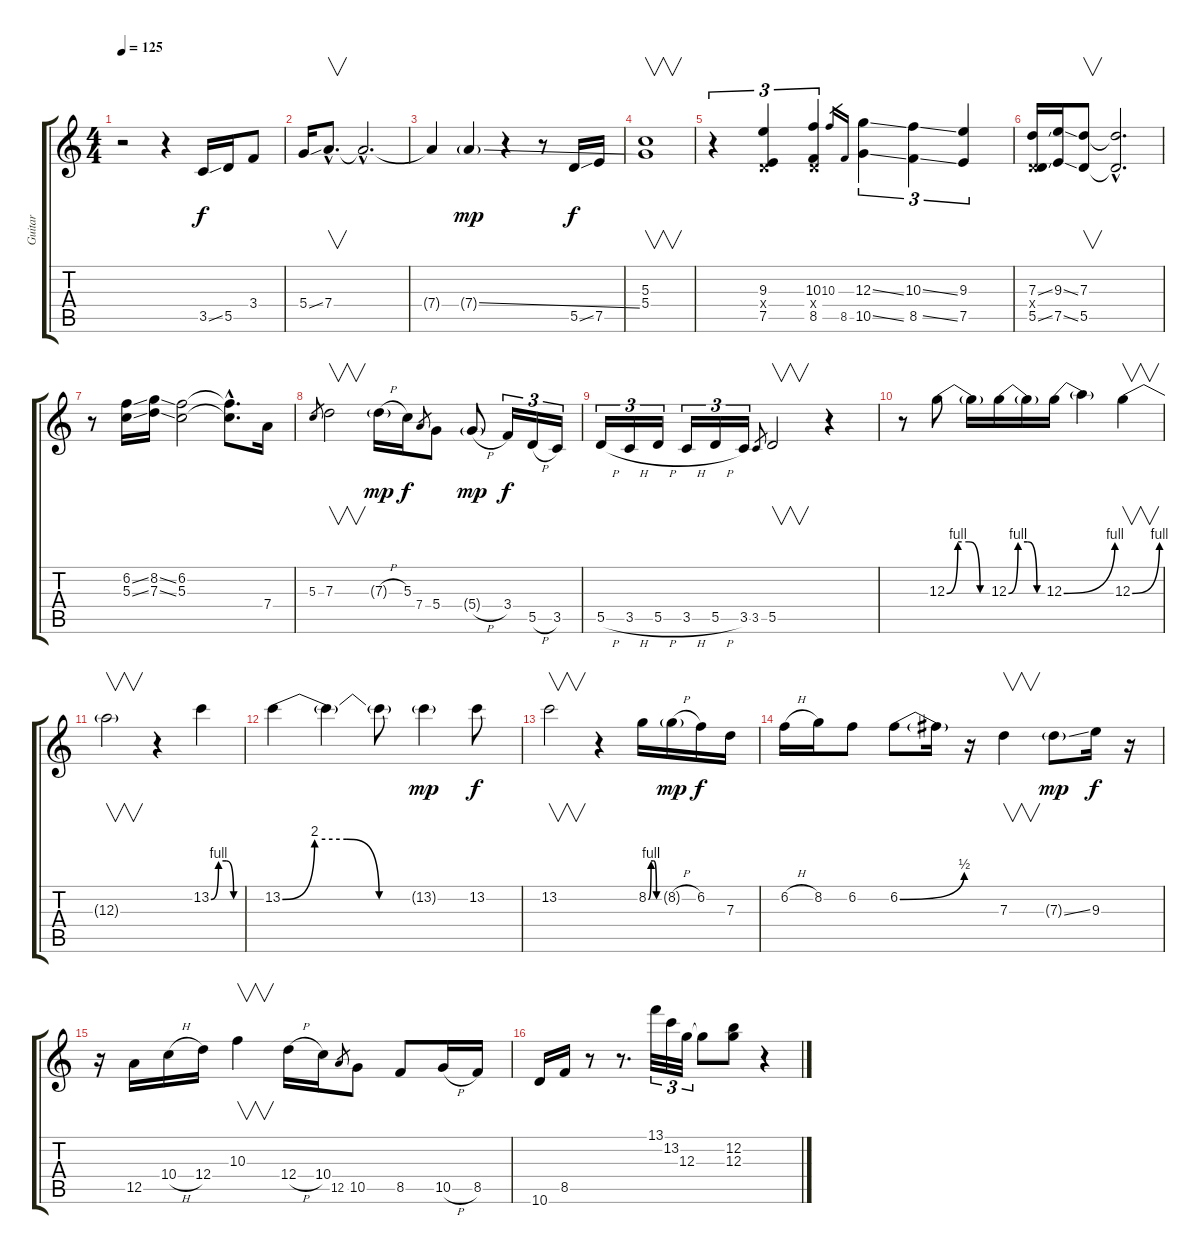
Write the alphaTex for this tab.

\track ("Guitar" "Guitar") {instrument acousticguitarsteel}
\staff {score tabs}
\tuning (E4 B3 G3 D3 A2 E2) {hide}
\ts (4 4)
\tempo 125
\clef g2
\ks c
r.2{dy f instrument acousticguitarsteel} r.4 3.5{ss}.16 5.5.16 3.4.8 |
5.4{ss}.16 7.4{hac}.8{v d} 7.4{hac t}.2{d} |
7.4{t}.4 7.4{ss g}.4{dy mp} r.4 r.8 5.5{ss}.16{dy f} 7.5.16 |
(5.3 5.4).1{v} |
r.4{tu (3 2)} (9.3 0.4{x} 7.5).4{tu (3 2)} (10.3 0.4{x} 8.5).4{tu (3 2)} 10.3.16{gr} 8.5.16{gr} (12.3{ss} 10.5{ss}).4{tu (3 2)} (10.3{ss} 8.5{ss}).4{tu (3 2)} (9.3 7.5).4{tu (3 2)} |
(7.3{ss} 0.4{x} 5.5{ss}).16 (9.3{ss} 7.5{ss}).16 (7.3 5.5).8{v} (7.3{hac t} 5.5{hac t}).2{d} |
r.8 (6.2{ss} 5.3{ss}).16 (8.2{ss} 7.3{ss}).16 (6.2 5.3).2 (6.2{hac t} 5.3{hac t}).8{d} 7.4.16 |
5.3.8{gr} 7.3.2{v} 7.3{h g}.16{dy mp} 5.3.16{dy f} 7.4.8{gr} 5.4.8 5.4{h g}.8{dy mp} 3.4.16{tu (3 2) dy f} 5.5{h}.16{tu (3 2)} 3.5.16{tu (3 2)} |
5.5{h}.16{tu (3 2)} 3.5{h}.16{tu (3 2)} 5.5{h}.16{tu (3 2)} 3.5{h}.16{tu (3 2)} 5.5{h}.16{tu (3 2)} 3.5.16{tu (3 2)} 3.5.8{gr} 5.5.2{v} r.4 |
r.8 12.3{be (custom 0 0 15 4 30 4 45 0 60 0)}.8 12.3{t}.16 12.3{be (custom 0 0 15 4 30 4 45 0 60 0)}.16 12.3{t}.16 12.3{be (bend 0 0 60 4)}.16 12.3{t}.4 12.3{be (bend 0 0 60 4)}.4{v} |
12.3{t}.2{v} r.4 13.2{be (custom 0 0 15 4 30 4 45 0 60 0)}.4 |
13.2{be (custom 0 0 15 8 30 8 45 0 60 0)}.4 13.2{t}.4 13.2{t}.8 13.2{g}.4{dy mp} 13.2.8{dy f} |
13.2.2{v} r.4 8.2{be (custom 0 0 15 4 30 4 45 0 60 0)}.16 8.2{h g}.16{dy mp} 6.2.16{dy f} 7.3.16 |
6.2{h}.16 8.2.16 6.2.8 6.2{be (bend 0 0 60 2)}.8 6.2{t}.16 r.16 7.3.4{v} 7.3{ss g}.8{dy mp} 9.3.16{dy f} r.16 |
r.16 12.5.16 10.4{h}.16 12.4.16 10.3.4{v} 12.4{h}.16 10.4.16 12.5.8{gr} 10.5.8 8.5.8 10.5{h}.16 8.5.16 |
10.6.16 8.5.16 r.8 r.8{d} 13.1.32{tu (3 2)} 13.2.32{tu (3 2)} 12.3.32{tu (3 2)} 12.3{t}.8 (12.2 12.3).8 r.4
